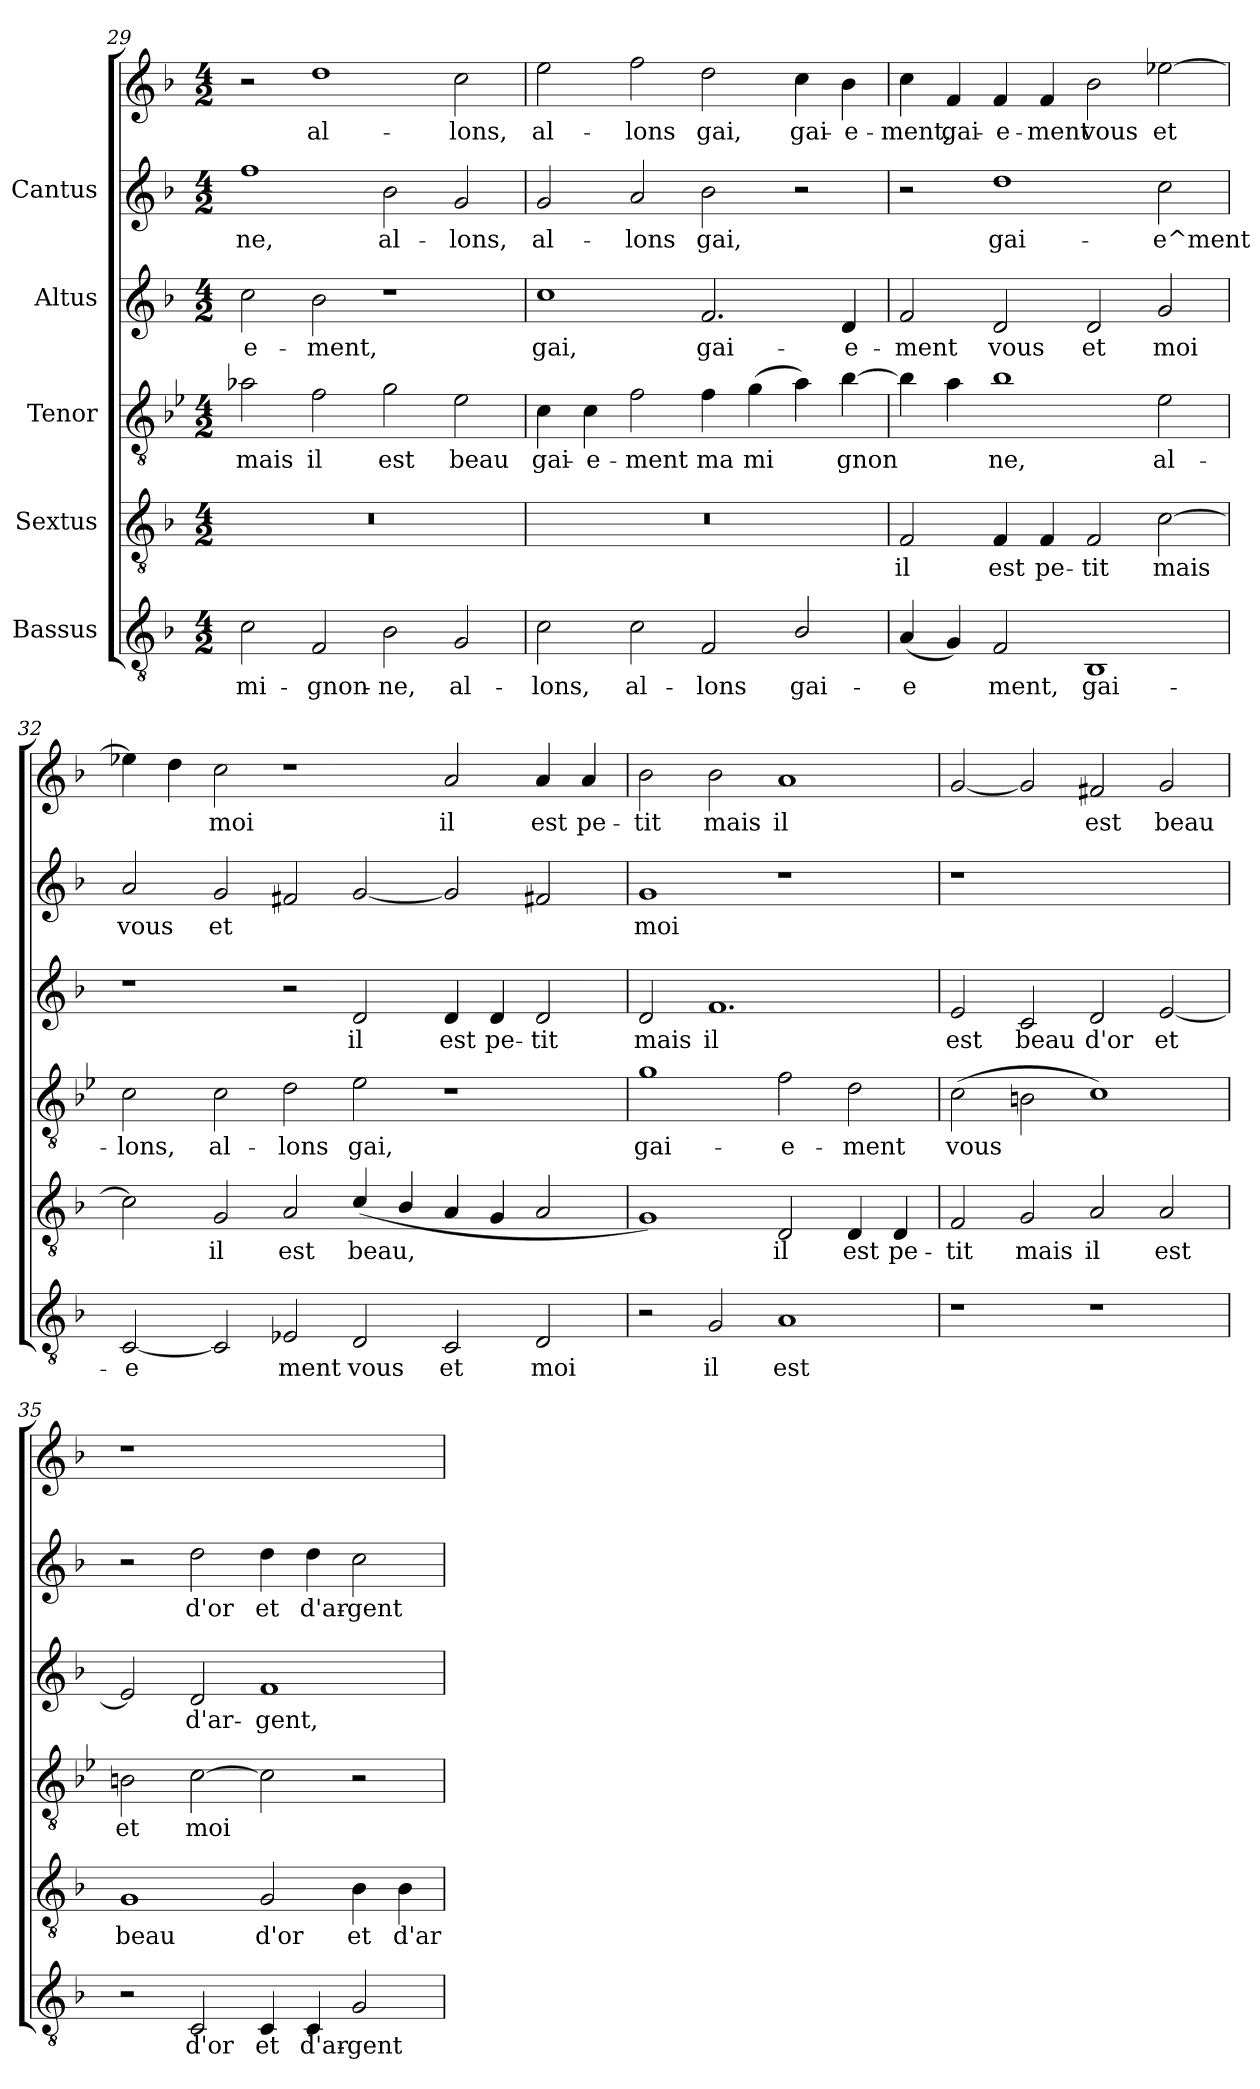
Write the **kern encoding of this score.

**kern	**text	**kern	**text	**kern	**text	**kern	**text	**kern	**text	**kern	**text
*part5	*part5	*part4	*part4	*part3	*part3	*part2	*part2	*part1	*part1	*part1	*part1
*staff6	*staff6	*staff5	*staff5	*staff4	*staff4	*staff3	*staff3	*staff2	*staff2	*staff1	*staff1
*I"Bassus	*	*I"Sextus	*	*I"Tenor	*	*I"Altus	*	*I"Cantus	*	*	*
*clefGv2	*	*clefGv2	*	*clefGv2	*	*clefG2	*	*clefG2	*	*clefG2	*
*k[b-]	*	*k[b-]	*	*k[b-e-]	*	*k[b-]	*	*k[b-]	*	*k[b-]	*
*F:	*	*F:	*	*B-:	*	*F:	*	*F:	*	*F:	*
*M4/2	*	*M4/2	*	*M4/2	*	*M4/2	*	*M4/2	*	*M4/2	*
=29	=29	=29	=29	=29	=29	=29	=29	=29	=29	=29	=29
!	!LO:LY:b:cj	!	!	!	!LO:LY:b:cj	!	!LO:LY:b:cj	!	!LO:LY:b:cj	!	!
2c\	mi-	0r	.	2a-X\	mais	2cc\	-e-	1ff	ne,	2r	.
!	!LO:LY:b:cj	!	!	!	!LO:LY:b:cj	!	!LO:LY:b:cj	!	!	!	!LO:LY:b:cj
2F/	-gnon-	.	.	2f\	il	2b-\	-ment,	.	.	1dd	-al-
!	!LO:LY:b:cj	!	!	!	!LO:LY:b:cj	!	!	!	!LO:LY:b:cj	!	!
2B-\	-ne,	.	.	2g\	est	1r	.	2b-\	al-	.	.
!	!LO:LY:b:cj	!	!	!	!LO:LY:b:cj	!	!	!	!LO:LY:b:cj	!	!LO:LY:b:cj
2G/	al-	.	.	2e-\	beau	.	.	2g/	-lons,	2cc\	-lons,
!!LO:PB:g=z
=30	=30	=30	=30	=30	=30	=30	=30	=30	=30	=30	=30
!	!LO:LY:b:cj	!	!	!	!LO:LY:b:cj	!	!LO:LY:b:cj	!	!LO:LY:b:cj	!	!LO:LY:b:cj
2c\	-lons,	0r	.	4c\	gai-	1cc	gai,	2g/	-al-	2ee\	al-
!	!	!	!	!	!LO:LY:b:cj	!	!	!	!	!	!
.	.	.	.	4c\	-e-	.	.	.	.	.	.
!	!LO:LY:b:cj	!	!	!	!LO:LY:b:cj	!	!	!	!LO:LY:b:cj	!	!LO:LY:b:cj
2c\	al-	.	.	2f\	-ment	.	.	2a/	-lons	2ff\	-lons
!	!LO:LY:b:cj	!	!	!	!LO:LY:b:cj	!	!LO:LY:b:cj	!	!LO:LY:b:cj	!	!LO:LY:b:cj
2F/	-lons	.	.	4f\	ma	2.f/	gai-	2b-\	gai,	2dd\	gai,
!	!	!	!	!	!LO:LY:b:cj	!	!	!	!	!	!
.	.	.	.	(>4g\	mi-	.	.	.	.	.	.
!	!LO:LY:b:cj	!	!	!	!LO:LY:b:cj	!	!	!	!	!	!LO:LY:b:cj
2B-/	gai-	.	.	4a\)	-	.	.	2r	.	4cc\	gai-
!	!	!	!	!	!LO:LY:b:cj	!	!LO:LY:b:cj	!	!	!	!LO:LY:b:cj
.	.	.	.	[>4b-\	gnon-	4d/	-e-	.	.	4b-\	-e-
=31	=31	=31	=31	=31	=31	=31	=31	=31	=31	=31	=31
!	!LO:LY:b:cj	!	!LO:LY:b:cj	!	!LO:LY:b:cj	!	!LO:LY:b:cj	!	!	!	!LO:LY:b:cj
(<4A/	-e-	2F/	il	4b-\]	-	2f/	-ment	2r	.	4cc\	ment,
!	!LO:LY:b:cj	!	!	!	!LO:LY:b:cj	!	!	!	!	!	!LO:LY:b:cj
4G/)	-	.	.	4a\	.	.	.	.	.	4f/	gai-
!	!LO:LY:b:cj	!	!LO:LY:b:cj	!	!LO:LY:b:cj	!	!LO:LY:b:cj	!	!LO:LY:b:cj	!	!LO:LY:b:cj
2F/	ment,	4F/	est	1b-	ne,	2d/	vous	1dd	gai-	4f/	-e-
!	!	!	!LO:LY:b:cj	!	!	!	!	!	!	!	!LO:LY:b:cj
.	.	4F/	pe-	.	.	.	.	.	.	4f/	-ment
!	!LO:LY:b:cj	!	!LO:LY:b:cj	!	!	!	!LO:LY:b:cj	!	!	!	!LO:LY:b:cj
1BB-	gai-	2F/	-tit	.	.	2d/	et	.	.	2b-\	vous
!	!	!	!LO:LY:b:cj	!	!LO:LY:b:cj	!	!LO:LY:b:cj	!	!LO:LY:b:cj	!	!LO:LY:b:cj
.	.	[>2c\	mais	2e-\	al-	2g/	moi	2cc\	-e^ment	[>2ee-X\	et
!!LO:LB:g=z
=32	=32	=32	=32	=32	=32	=32	=32	=32	=32	=32	=32
!	!LO:LY:b:cj	!	!LO:LY:b:cj	!	!LO:LY:b:cj	!	!	!	!LO:LY:b:cj	!	!LO:LY:b:cj
[<2C/	-e-	2c\]	.	2c\	-lons,	1r	.	2a/	-vous	4ee-X\]	.
!	!	!	!	!	!	!	!	!	!	!	!LO:LY:b:cj
.	.	.	.	.	.	.	.	.	.	4dd\	.
!	!LO:LY:b:cj	!	!LO:LY:b:cj	!	!LO:LY:b:cj	!	!	!	!LO:LY:b:cj	!	!LO:LY:b:cj
2C/]	--	2G/	il	2c\	al-	.	.	2g/	et	2cc\	moi
!	!LO:LY:b:cj	!	!LO:LY:b:cj	!	!LO:LY:b:cj	!	!	!	!	!	!
2E-X/	-ment	2A/	est	2d\	-lons	2r	.	2f#X/	.	1r	.
!	!LO:LY:b:cj	!	!LO:LY:b:cj	!	!LO:LY:b:cj	!	!LO:LY:b:cj	!	!	!	!
2D/	vous	(<4c/	beau,	2e-\	gai,	2d/	il	[<2g/	.	.	.
!	!	!	!LO:LY:b:cj	!	!	!	!	!	!	!	!
.	.	4B-/	.	.	.	.	.	.	.	.	.
!	!LO:LY:b:cj	!	!LO:LY:b:cj	!	!	!	!LO:LY:b:cj	!	!	!	!LO:LY:b:cj
2C/	et	4A/	.	1r	.	4d/	est	2g/]	.	2a/	il
!	!	!	!LO:LY:b:cj	!	!	!	!LO:LY:b:cj	!	!	!	!
.	.	4G/	.	.	.	4d/	pe-	.	.	.	.
!	!LO:LY:b:cj	!	!LO:LY:b:cj	!	!	!	!LO:LY:b:cj	!	!	!	!LO:LY:b:cj
2D/	moi	2A/	.	.	.	2d/	-tit	2f#X/	.	4a/	est
!	!	!	!	!	!	!	!	!	!	!	!LO:LY:b:cj
.	.	.	.	.	.	.	.	.	.	4a/	pe-
=33	=33	=33	=33	=33	=33	=33	=33	=33	=33	=33	=33
!	!	!	!LO:LY:b:cj	!	!LO:LY:b:cj	!	!LO:LY:b:cj	!	!LO:LY:b:cj	!	!LO:LY:b:cj
2r	.	1G)	.	1g	gai-	2d/	mais	1g	moi	2b-\	tit
!	!LO:LY:b:cj	!	!	!	!	!	!LO:LY:b:cj	!	!	!	!LO:LY:b:cj
2G/	il	.	.	.	.	1.f	il	.	.	2b-\	mais
!	!LO:LY:b:cj	!	!LO:LY:b:cj	!	!LO:LY:b:cj	!	!	!	!	!	!LO:LY:b:cj
1A	est	2D/	il	2f\	-e-	.	.	1r	.	1a	il
!	!	!	!LO:LY:b:cj	!	!LO:LY:b:cj	!	!	!	!	!	!
.	.	4D/	est	2d\	-ment	.	.	.	.	.	.
!	!	!	!LO:LY:b:cj	!	!	!	!	!	!	!	!
.	.	4D/	pe-	.	.	.	.	.	.	.	.
!!LO:PB:g=z
=34	=34	=34	=34	=34	=34	=34	=34	=34	=34	=34	=34
!	!	!	!LO:LY:b:cj	!	!LO:LY:b:cj	!	!LO:LY:b:cj	!	!	!	!LO:LY:b:cj
1r	.	2F/	-tit	(>2c\	vous	2e/	est	1r	.	[<2g/	.
!	!	!	!LO:LY:b:cj	!	!LO:LY:b:cj	!	!LO:LY:b:cj	!	!	!	!LO:LY:b:cj
.	.	2G/	mais	2Bn\	.	2c/	beau	.	.	2g/]	.
!	!	!	!LO:LY:b:cj	!	!LO:LY:b:cj	!	!LO:LY:b:cj	!	!	!	!LO:LY:b:cj
1r	.	2A/	il	1c)	.	2d/	d'or	1ryy	.	2f#X/	est
!	!	!	!LO:LY:b:cj	!	!	!	!LO:LY:b:cj	!	!	!	!LO:LY:b:cj
.	.	2A/	est	.	.	[<2e/	et	.	.	2g/	beau
=35	=35	=35	=35	=35	=35	=35	=35	=35	=35	=35	=35
!	!	!	!LO:LY:b:cj	!	!LO:LY:b:cj	!	!LO:LY:b:cj	!	!	!	!
2r	.	1G	beau	2Bn\	et	2e/]	.	2r	.	1r	.
!	!LO:LY:b:cj	!	!	!	!LO:LY:b:cj	!	!LO:LY:b:cj	!	!LO:LY:b:cj	!	!
2C/	d'or	.	.	[>2c\	moi	2d/	d'ar-	2dd\	d'or	.	.
!	!LO:LY:b:cj	!	!LO:LY:b:cj	!	!LO:LY:b:cj	!	!LO:LY:b:cj	!	!LO:LY:b:cj	!	!
4C/	et	2G/	d'or	2c\]	.	1f	-gent,	4dd\	et	1ryy	.
!	!LO:LY:b:cj	!	!	!	!	!	!	!	!LO:LY:b:cj	!	!
4C/	d'ar-	.	.	.	.	.	.	4dd\	d'ar-	.	.
!	!LO:LY:b:cj	!	!LO:LY:b:cj	!	!	!	!	!	!LO:LY:b:cj	!	!
2G/	-gent	4B-\	et	2r	.	.	.	2cc\	-gent	.	.
!	!	!	!LO:LY:b:cj	!	!	!	!	!	!	!	!
.	.	4B-\	d'ar-	.	.	.	.	.	.	.	.
=	=	=	=	=	=	=	=	=	=	=	=
*-	*-	*-	*-	*-	*-	*-	*-	*-	*-	*-	*-
